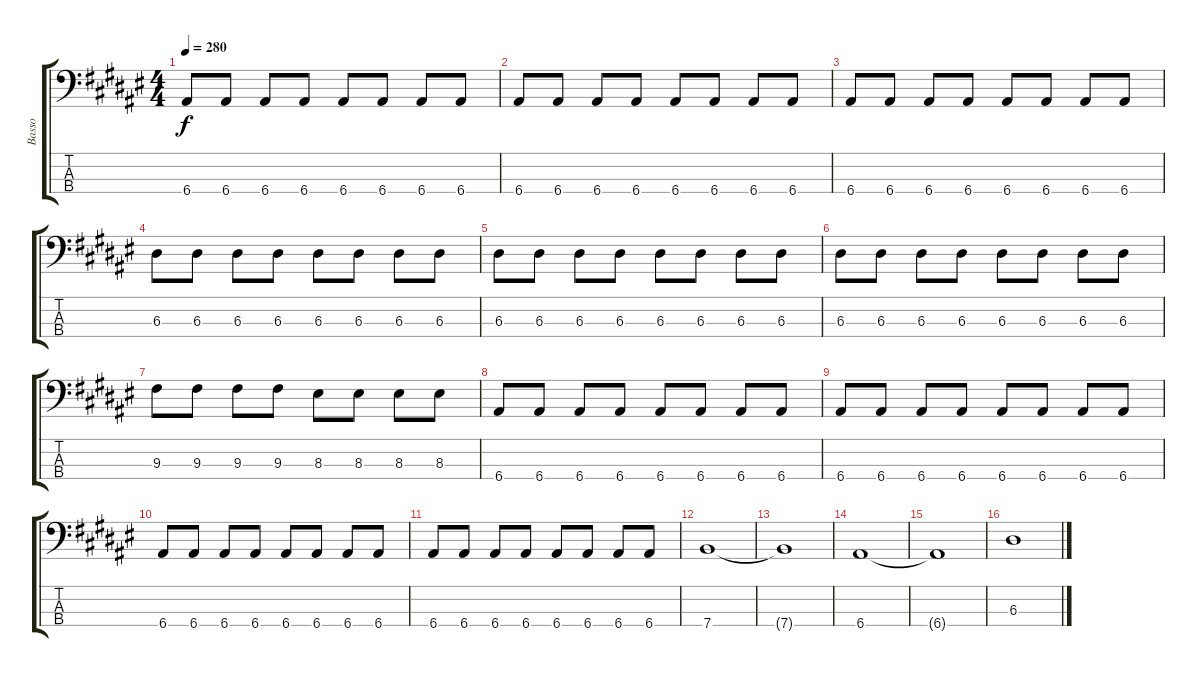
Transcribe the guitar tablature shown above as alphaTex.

\track ("Basso" "Basso") {instrument electricbasspick}
\staff {score tabs}
\tuning (G2 D2 A1 E1) {hide}
\ts (4 4)
\tempo 280
\clef f4
\ks f#
6.4.8{dy f} 6.4.8 6.4.8 6.4.8 6.4.8 6.4.8 6.4.8 6.4.8 |
6.4.8 6.4.8 6.4.8 6.4.8 6.4.8 6.4.8 6.4.8 6.4.8 |
6.4.8 6.4.8 6.4.8 6.4.8 6.4.8 6.4.8 6.4.8 6.4.8 |
6.3.8 6.3.8 6.3.8 6.3.8 6.3.8 6.3.8 6.3.8 6.3.8 |
6.3.8 6.3.8 6.3.8 6.3.8 6.3.8 6.3.8 6.3.8 6.3.8 |
6.3.8 6.3.8 6.3.8 6.3.8 6.3.8 6.3.8 6.3.8 6.3.8 |
9.3.8 9.3.8 9.3.8 9.3.8 8.3.8 8.3.8 8.3.8 8.3.8 |
6.4.8 6.4.8 6.4.8 6.4.8 6.4.8 6.4.8 6.4.8 6.4.8 |
6.4.8 6.4.8 6.4.8 6.4.8 6.4.8 6.4.8 6.4.8 6.4.8 |
6.4.8 6.4.8 6.4.8 6.4.8 6.4.8 6.4.8 6.4.8 6.4.8 |
6.4.8 6.4.8 6.4.8 6.4.8 6.4.8 6.4.8 6.4.8 6.4.8 |
7.4.1 |
7.4{t}.1 |
6.4.1 |
6.4{t}.1 |
6.3.1
